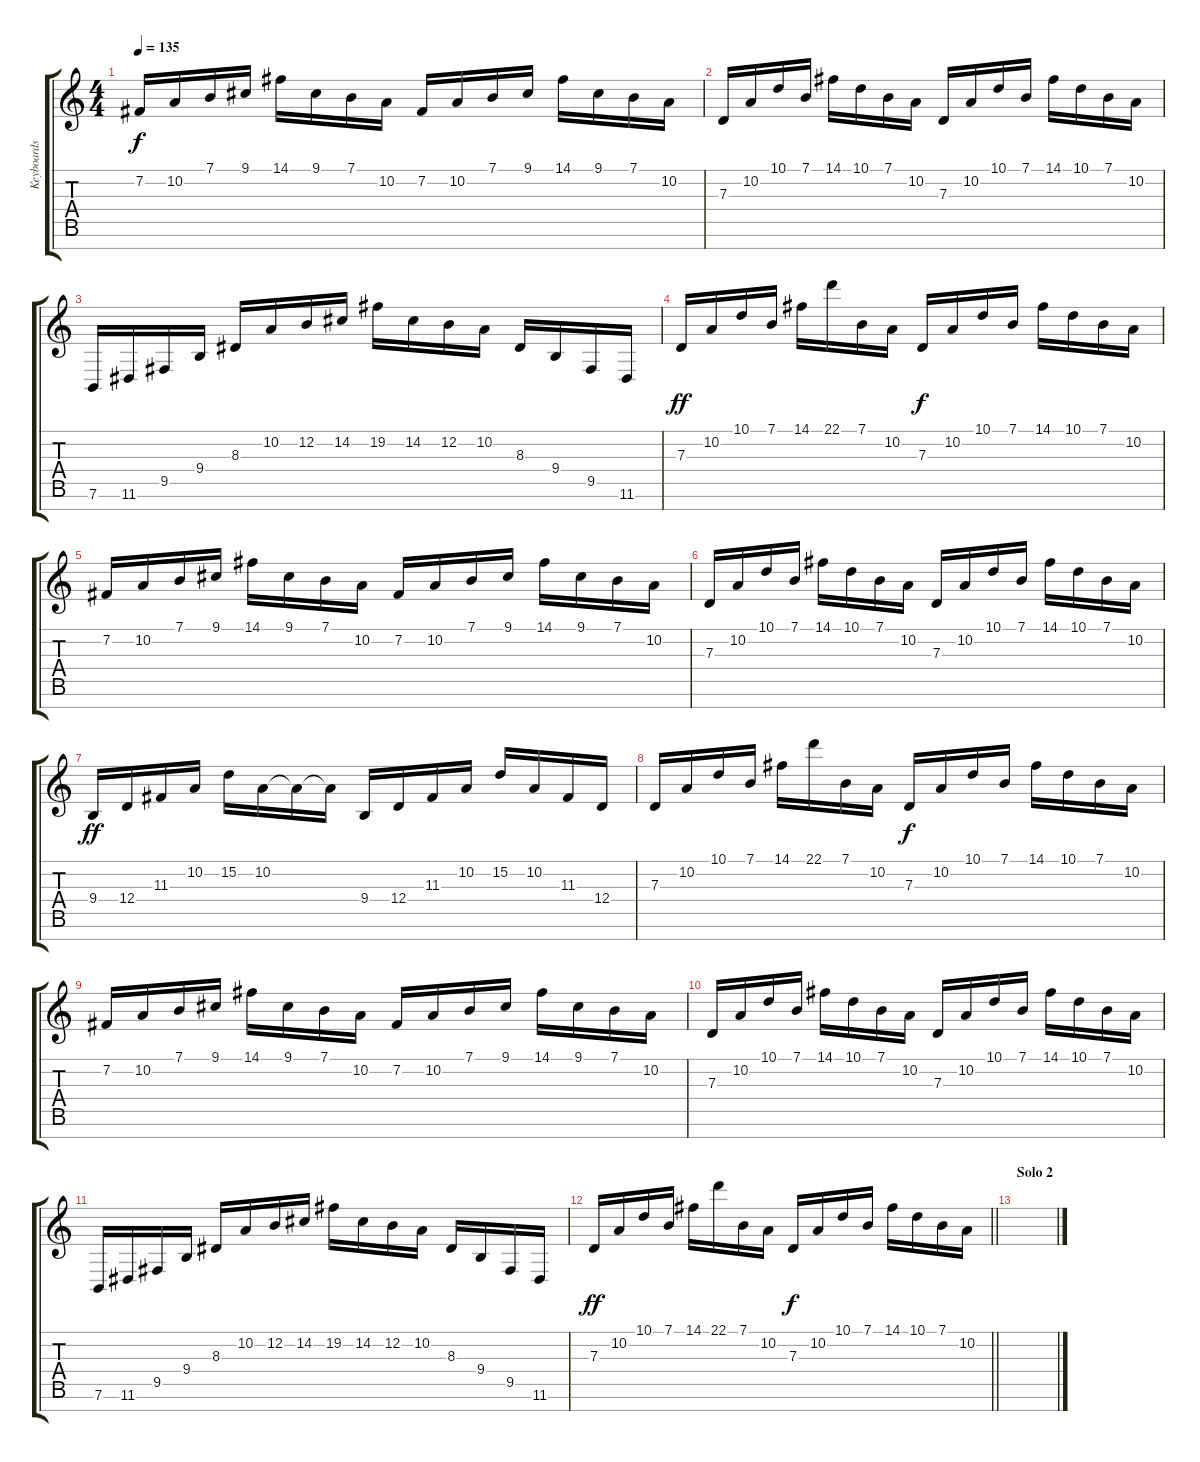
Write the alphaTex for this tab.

\track ("Keyboards" "Keyboards") {instrument stringensemble1}
\staff {score tabs}
\tuning (E4 B3 G3 D3 A2 E2 B1) {hide}
\ts (4 4)
\tempo 135
\clef g2
\ks c
7.2.16{dy f volume 7 instrument orchestralharp} 10.2.16 7.1.16 9.1.16 14.1.16 9.1.16 7.1.16 10.2.16 7.2.16{instrument orchestralharp} 10.2.16 7.1.16 9.1.16 14.1.16 9.1.16 7.1.16 10.2.16 |
7.3.16 10.2.16 10.1.16 7.1.16 14.1.16 10.1.16 7.1.16 10.2.16 7.3.16 10.2.16 10.1.16 7.1.16 14.1.16 10.1.16 7.1.16 10.2.16 |
7.6.16 11.6.16 9.5.16 9.4.16 8.3.16 10.2.16 12.2.16 14.2.16 19.2.16 14.2.16 12.2.16 10.2.16 8.3.16 9.4.16 9.5.16 11.6.16 |
7.3.16{dy ff} 10.2.16 10.1.16 7.1.16 14.1.16 22.1.16 7.1.16 10.2.16 7.3.16{dy f} 10.2.16 10.1.16 7.1.16 14.1.16 10.1.16 7.1.16 10.2.16 |
7.2.16{volume 7 instrument orchestralharp} 10.2.16 7.1.16 9.1.16 14.1.16 9.1.16 7.1.16 10.2.16 7.2.16{instrument orchestralharp} 10.2.16 7.1.16 9.1.16 14.1.16 9.1.16 7.1.16 10.2.16 |
7.3.16 10.2.16 10.1.16 7.1.16 14.1.16 10.1.16 7.1.16 10.2.16 7.3.16 10.2.16 10.1.16 7.1.16 14.1.16 10.1.16 7.1.16 10.2.16 |
9.4.16{dy ff} 12.4.16 11.3.16 10.2.16 15.2.16 10.2.16 10.2{t}.16 10.2{t}.16 9.4.16 12.4.16 11.3.16 10.2.16 15.2.16 10.2.16 11.3.16 12.4.16 |
7.3.16 10.2.16 10.1.16 7.1.16 14.1.16 22.1.16 7.1.16 10.2.16 7.3.16{dy f} 10.2.16 10.1.16 7.1.16 14.1.16 10.1.16 7.1.16 10.2.16 |
7.2.16{volume 7 instrument orchestralharp} 10.2.16 7.1.16 9.1.16 14.1.16 9.1.16 7.1.16 10.2.16 7.2.16{instrument orchestralharp} 10.2.16 7.1.16 9.1.16 14.1.16 9.1.16 7.1.16 10.2.16 |
7.3.16 10.2.16 10.1.16 7.1.16 14.1.16 10.1.16 7.1.16 10.2.16 7.3.16 10.2.16 10.1.16 7.1.16 14.1.16 10.1.16 7.1.16 10.2.16 |
7.6.16 11.6.16 9.5.16 9.4.16 8.3.16 10.2.16 12.2.16 14.2.16 19.2.16 14.2.16 12.2.16 10.2.16 8.3.16 9.4.16 9.5.16 11.6.16 |
\barLineRight lightlight
7.3.16{dy ff} 10.2.16 10.1.16 7.1.16 14.1.16 22.1.16 7.1.16 10.2.16 7.3.16{dy f} 10.2.16 10.1.16 7.1.16 14.1.16 10.1.16 7.1.16 10.2.16 |
\section ("" "Solo 2")
